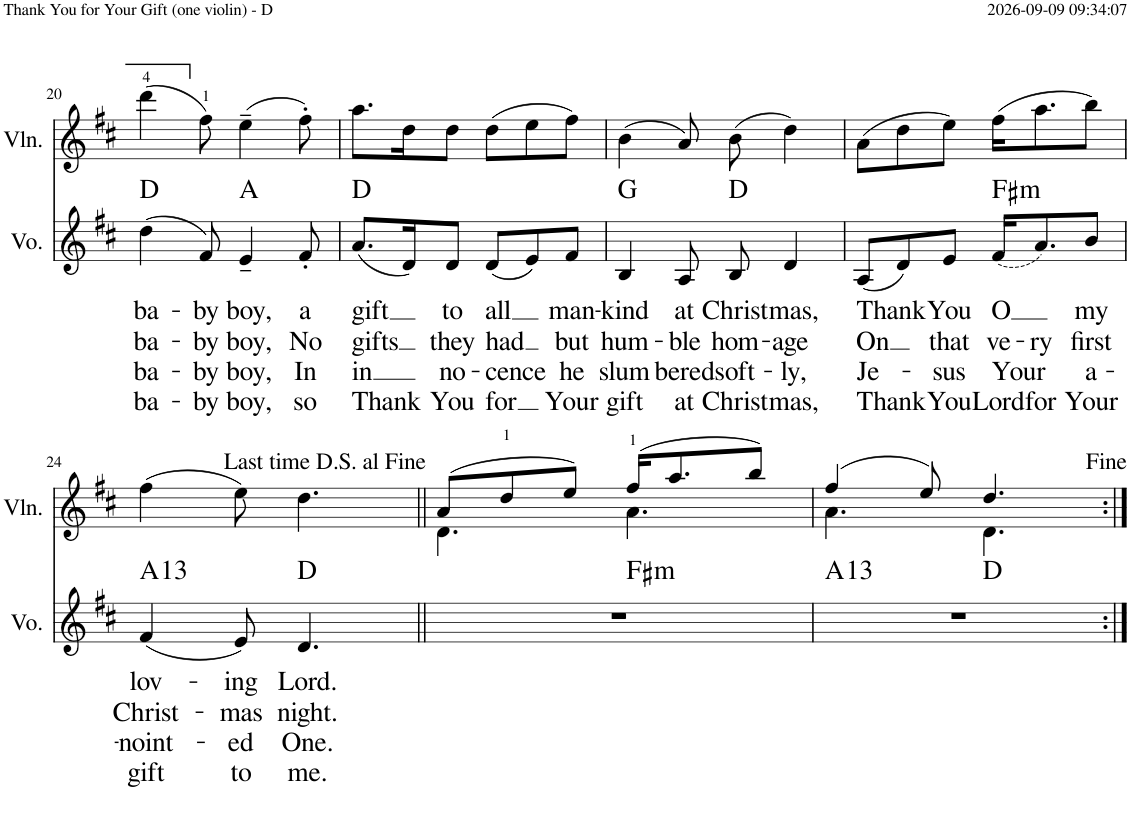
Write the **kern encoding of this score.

**kern	**text	**text	**text	**text	**harte	**kern
*part2	*part2	*part2	*part2	*part2	*part2	*part1
*staff2	*staff2	*staff2	*staff2	*staff2	*	*staff1
*I"Voice	*	*	*	*	*	*I"Violin
*I'Vo.	*	*	*	*	*	*I'Vln.
!!LO:PB:g=z
*clefG2	*	*	*	*	*	*clefG2
*k[f#c#]	*	*	*	*	*	*k[f#c#]
*M6/8	*	*	*	*	*	*M6/8
=20	=20	=20	=20	=20	=20	=20
!	!LO:LY:b	!LO:LY:b	!LO:LY:b	!LO:LY:b	!	!
(4dd\	ba-	ba-	ba-	ba-	D:maj	(4ddd\
!	!LO:LY:b	!LO:LY:b	!LO:LY:b	!LO:LY:b	!	!
8f#/)	-by	-by	-by	-by	.	8ff#\)
!	!LO:LY:b	!LO:LY:b	!LO:LY:b	!LO:LY:b	!	!
4e~/	boy,	boy,	boy,	boy,	A:maj	(4ee~\
!	!LO:LY:b	!LO:LY:b	!LO:LY:b	!LO:LY:b	!	!
8f#'/	a	No	In	so	.	8ff#'\)
=21	=21	=21	=21	=21	=21	=21
!	!LO:LY:b	!LO:LY:b	!LO:LY:b	!LO:LY:b	!	!
(8.a/L	gift	gifts	-in	Thank	D:maj	8.aa\L
16d/K)	.	.	.	.	.	16dd\K
!	!LO:LY:b	!LO:LY:b	!LO:LY:b	!LO:LY:b	!	!
8d/J	to	they	no-	You	.	8dd\J
!	!LO:LY:b	!LO:LY:b	!LO:LY:b	!LO:LY:b	!	!
(8d/L	all	had	-cence	for	.	(8dd\L
8e/)	.	.	.	.	.	8ee\
!	!LO:LY:b	!LO:LY:b	!LO:LY:b	!LO:LY:b	!	!
8f#/J	man-	but	he	Your	.	8ff#\J)
=22	=22	=22	=22	=22	=22	=22
!	!LO:LY:b	!LO:LY:b	!LO:LY:b	!LO:LY:b	!	!
4B/	-kind	hum-	slum-	gift	G:maj	(4b\
!	!LO:LY:b	!LO:LY:b	!LO:LY:b	!LO:LY:b	!	!
8A/	at	-ble	-bered	at	.	8a/)
!	!LO:LY:b	!LO:LY:b	!LO:LY:b	!LO:LY:b	!	!
8B/	Christ-	hom-	soft-	Christ-	D:maj	(8b\
!	!LO:LY:b	!LO:LY:b	!LO:LY:b	!LO:LY:b	!	!
4d/	-mas,	-age	-ly,	-mas,	.	4dd\)
=23	=23	=23	=23	=23	=23	=23
!	!LO:LY:b	!LO:LY:b	!LO:LY:b	!LO:LY:b	!	!
(8A/L	Thank	On	Je-	Thank	.	(8a\L
8d/)	.	.	.	.	.	8dd\
!	!LO:LY:b	!LO:LY:b	!LO:LY:b	!LO:LY:b	!	!
8e/J	You	that	-sus	You	.	8ee\J)
!	!LO:LY:b	!LO:LY:b	!LO:LY:b	!LO:LY:b	!LO:H:kt=m	!
(16f#/KL	O	ve-	Your	Lord	F#:min	(16ff#\KL
!	!	!LO:LY:b	!	!LO:LY:b	!	!
8.a/)	.	-ry	.	for	.	8.aa\
!	!LO:LY:b	!LO:LY:b	!LO:LY:b	!LO:LY:b	!	!
8b/J	my	first	a-	Your	.	8bb\J)
!!LO:LB:g=z
=24	=24	=24	=24	=24	=24	=24
!	!LO:LY:b	!LO:LY:b	!LO:LY:b	!LO:LY:b	!LO:H:kt=13	!
(4f#/	lov-	Christ-	-noint-	gift	A:9(11,13)	(4ff#\
!	!LO:LY:b	!LO:LY:b	!LO:LY:b	!LO:LY:b	!	!
8e/)	-ing	-mas	-ed	to	.	8ee\)
!	!LO:LY:b	!LO:LY:b	!LO:LY:b	!LO:LY:b	!	!
4.d/	Lord.	night.	One.	me.	D:maj	4.dd\
!	!	!	!	!	!	!LO:TX:a:t=Last time D.S. al Fine
=25||	=25||	=25||	=25||	=25||	=25||	=25||
*^	*	*	*	*	*	*^
2.r	4.ryy	.	.	.	.	.	(8a/L	4.d\
.	.	.	.	.	.	.	8dd/	.
.	.	.	.	.	.	.	8ee/J)	.
!	!	!	!	!	!	!LO:H:kt=m	!	!
.	4.ryy	.	.	.	.	F#:min	(16ff#/KL	4.a\
.	.	.	.	.	.	.	8.aa/	.
.	.	.	.	.	.	.	8bb/J)	.
=26	=26	=26	=26	=26	=26	=26	=26	=26
!	!	!	!	!	!	!LO:H:kt=13	!	!
2.r	4.ryy	.	.	.	.	A:9(11,13)	(4ff#/	4.a\
.	.	.	.	.	.	.	8ee/)	.
.	4.ryy	.	.	.	.	D:maj	4.dd/	4.d\
*v	*v	*	*	*	*	*	*	*
*	*	*	*	*	*	*v	*v
=:|!	=:|!	=:|!	=:|!	=:|!	=:|!	=:|!
*-	*-	*-	*-	*-	*-	*-
